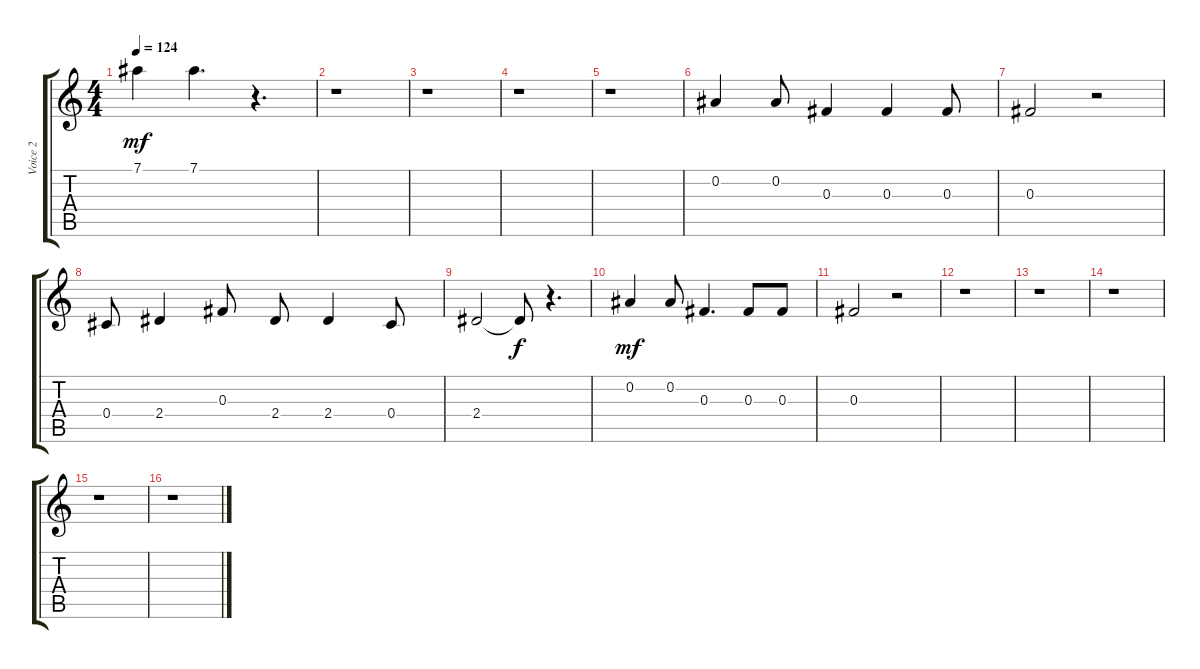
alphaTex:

\track ("Voice 2" "Voice 2") {instrument contrabass}
\staff {score tabs}
\tuning (Eb4 Bb3 Gb3 Db3 Ab2 Eb2) {hide}
\ts (4 4)
\tempo 124
\clef g2
\ks c
7.1.4{dy mf} 7.1.4{d} r.4{d} |
r.1 |
r.1 |
r.1 |
r.1 |
0.2.4 0.2.8 0.3.4 0.3.4 0.3.8 |
0.3.2 r.2 |
0.4.8 2.4.4 0.3.8 2.4.8 2.4.4 0.4.8 |
2.4.2 2.4{t}.8{dy f} r.4{d} |
0.2.4{dy mf} 0.2.8 0.3.4{d} 0.3.8 0.3.8 |
0.3.2 r.2 |
r.1 |
r.1 |
r.1 |
r.1 |
r.1
